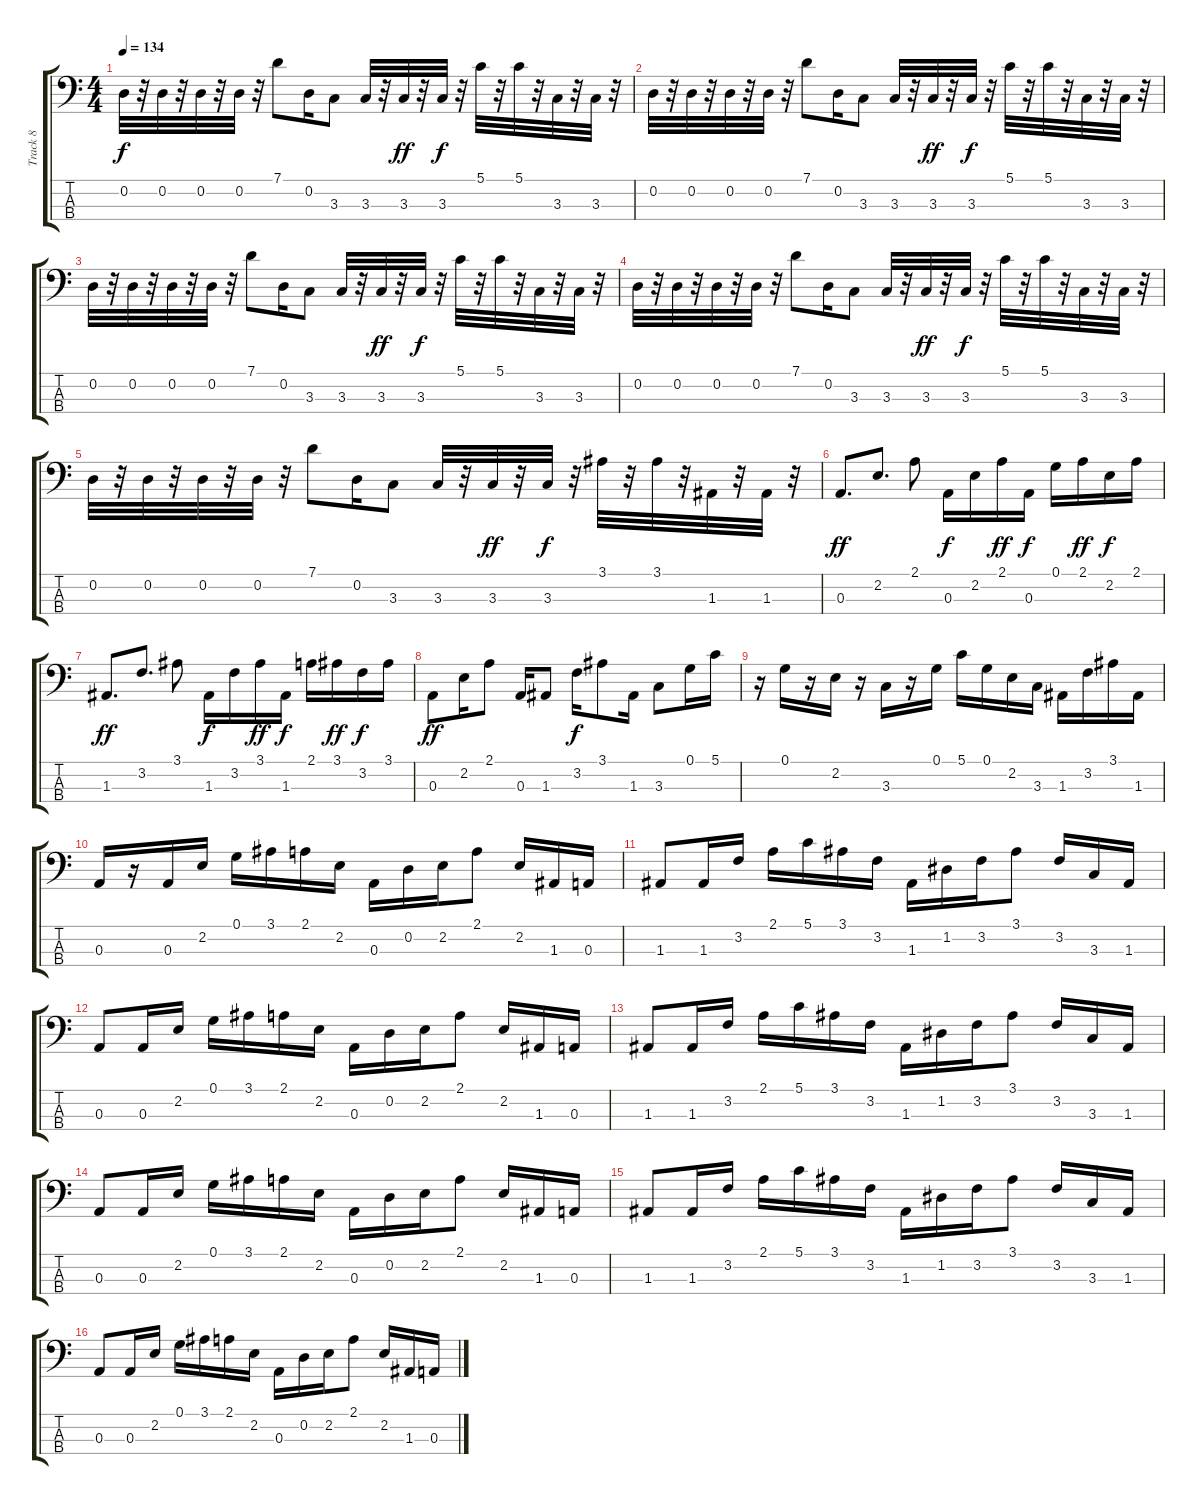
\track ("Track 8" "Track 8") {instrument slapbass2}
\staff {score tabs}
\tuning (G2 D2 A1 E1) {hide}
\ts (4 4)
\tempo 134
\clef f4
\ks c
0.2.32{dy f} r.32 0.2.32 r.32 0.2.32 r.32 0.2.32 r.32 7.1.8 0.2.16 3.3.8 3.3.32 r.32 3.3.32{dy ff} r.32 3.3.32{dy f} r.32 5.1.32 r.32 5.1.32 r.32 3.3.32 r.32 3.3.32 r.32 |
0.2.32 r.32 0.2.32 r.32 0.2.32 r.32 0.2.32 r.32 7.1.8 0.2.16 3.3.8 3.3.32 r.32 3.3.32{dy ff} r.32 3.3.32{dy f} r.32 5.1.32 r.32 5.1.32 r.32 3.3.32 r.32 3.3.32 r.32 |
0.2.32 r.32 0.2.32 r.32 0.2.32 r.32 0.2.32 r.32 7.1.8 0.2.16 3.3.8 3.3.32 r.32 3.3.32{dy ff} r.32 3.3.32{dy f} r.32 5.1.32 r.32 5.1.32 r.32 3.3.32 r.32 3.3.32 r.32 |
0.2.32 r.32 0.2.32 r.32 0.2.32 r.32 0.2.32 r.32 7.1.8 0.2.16 3.3.8 3.3.32 r.32 3.3.32{dy ff} r.32 3.3.32{dy f} r.32 5.1.32 r.32 5.1.32 r.32 3.3.32 r.32 3.3.32 r.32 |
0.2.32 r.32 0.2.32 r.32 0.2.32 r.32 0.2.32 r.32 7.1.8 0.2.16 3.3.8 3.3.32 r.32 3.3.32{dy ff} r.32 3.3.32{dy f} r.32 3.1.32 r.32 3.1.32 r.32 1.3.32 r.32 1.3.32 r.32 |
0.3.8{d dy ff} 2.2.8{d} 2.1.8 0.3.16{dy f} 2.2.16 2.1.16{dy ff} 0.3.16{dy f} 0.1.16 2.1.16{dy ff} 2.2.16{dy f} 2.1.16 |
1.3.8{d dy ff} 3.2.8{d} 3.1.8 1.3.16{dy f} 3.2.16 3.1.16{dy ff} 1.3.16{dy f} 2.1.16 3.1.16{dy ff} 3.2.16{dy f} 3.1.16 |
0.3.8{dy ff} 2.2.16 2.1.8 0.3.16 1.3.8 3.2.16{dy f} 3.1.8 1.3.16 3.3.8 0.1.16 5.1.16 |
r.16 0.1.16 r.16 2.2.16 r.16 3.3.16 r.16 0.1.16 5.1.16 0.1.16 2.2.16 3.3.16 1.3.16 3.2.16 3.1.16 1.3.16 |
0.3.16 r.16 0.3.16 2.2.16 0.1.16 3.1.16 2.1.16 2.2.16 0.3.16 0.2.16 2.2.16 2.1.8 2.2.16 1.3.16 0.3.16 |
1.3.8 1.3.16 3.2.16 2.1.16 5.1.16 3.1.16 3.2.16 1.3.16 1.2.16 3.2.16 3.1.8 3.2.16 3.3.16 1.3.16 |
0.3.8 0.3.16 2.2.16 0.1.16 3.1.16 2.1.16 2.2.16 0.3.16 0.2.16 2.2.16 2.1.8 2.2.16 1.3.16 0.3.16 |
1.3.8 1.3.16 3.2.16 2.1.16 5.1.16 3.1.16 3.2.16 1.3.16 1.2.16 3.2.16 3.1.8 3.2.16 3.3.16 1.3.16 |
0.3.8 0.3.16 2.2.16 0.1.16 3.1.16 2.1.16 2.2.16 0.3.16 0.2.16 2.2.16 2.1.8 2.2.16 1.3.16 0.3.16 |
1.3.8 1.3.16 3.2.16 2.1.16 5.1.16 3.1.16 3.2.16 1.3.16 1.2.16 3.2.16 3.1.8 3.2.16 3.3.16 1.3.16 |
0.3.8 0.3.16 2.2.16 0.1.16 3.1.16 2.1.16 2.2.16 0.3.16 0.2.16 2.2.16 2.1.8 2.2.16 1.3.16 0.3.16
